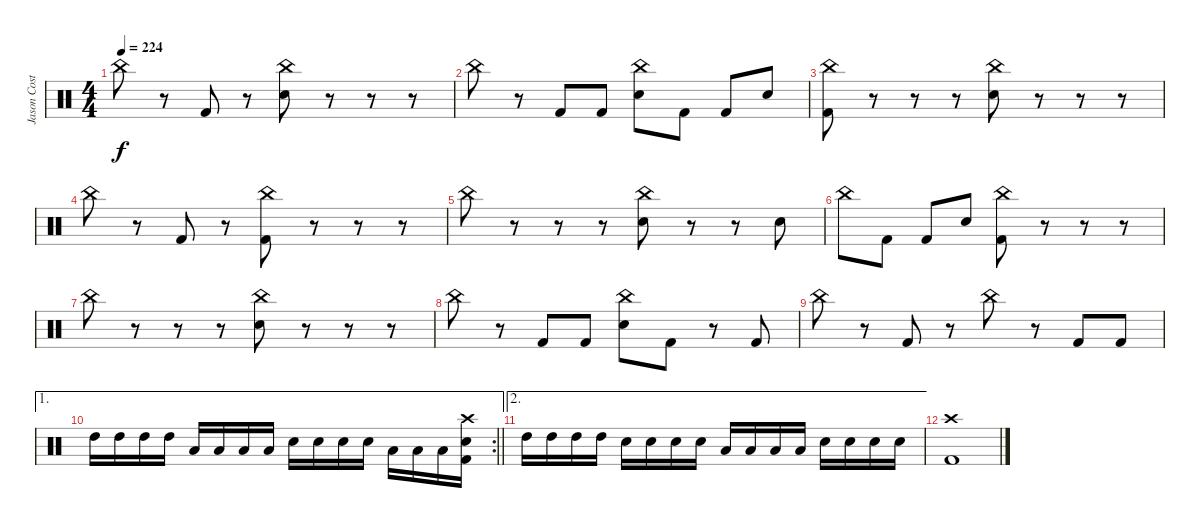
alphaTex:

\track ("Jason Costa" "Jason Cost") {instrument percussion}
\staff {score}
\articulation defaults
\ts (4 4)
\tempo 224
\clef neutral
\ks c "China (hit)".8{dy f}
r.8 "Kick (hit) 2".8 r.8 ("China (hit)" "Electric Snare (hit)").8 r.8 r.8 r.8 |
"China (hit)".8 r.8 "Kick (hit) 2".8 "Kick (hit) 2".8 ("China (hit)" "Electric Snare (hit)").8 "Kick (hit) 2".8 "Kick (hit) 2".8 "Electric Snare (hit)".8 |
("China (hit)" "Kick (hit) 2").8 r.8 r.8 r.8 ("China (hit)" "Electric Snare (hit)").8 r.8 r.8 r.8 |
"China (hit)".8 r.8 "Kick (hit) 2".8 r.8 ("China (hit)" "Kick (hit) 2").8 r.8 r.8 r.8 |
"China (hit)".8 r.8 r.8 r.8 ("China (hit)" "Electric Snare (hit)").8 r.8 r.8 "Electric Snare (hit)".8 |
"China (hit)".8 "Kick (hit) 2".8 "Kick (hit) 2".8 "Electric Snare (hit)".8 ("China (hit)" "Kick (hit) 2").8 r.8 r.8 r.8 |
"China (hit)".8 r.8 r.8 r.8 ("China (hit)" "Electric Snare (hit)").8 r.8 r.8 r.8 |
"China (hit)".8 r.8 "Kick (hit) 2".8 "Kick (hit) 2".8 ("China (hit)" "Electric Snare (hit)").8 "Kick (hit) 2".8 r.8 "Kick (hit) 2".8 |
"China (hit)".8 r.8 "Kick (hit) 2".8 r.8 "China (hit)".8 r.8 "Kick (hit) 2".8 "Kick (hit) 2".8 |
\ae 1
\rc 2
\barLineRight lightlight "High Tom (hit)".16 "High Tom (hit)".16 "High Tom (hit)".16 "High Tom (hit)".16 "Low Tom (hit)".16 "Low Tom (hit)".16 "Low Tom (hit)".16 "Low Tom (hit)".16 "Snare (hit) 2".16 "Snare (hit) 2".16 "Snare (hit) 2".16 "Snare (hit) 2".16 "Low Tom (hit)".16 "Low Tom (hit)".16 "Low Tom (hit)".16
("Crash high (hit)" "Snare (hit) 2" "Kick (hit) 2").16 |
\ae 2 "High Tom (hit)".16 "High Tom (hit)".16 "High Tom (hit)".16 "High Tom (hit)".16 "Electric Snare (hit)".16 "Electric Snare (hit)".16 "Electric Snare (hit)".16 "Electric Snare (hit)".16 "Low Tom (hit)".16 "Low Tom (hit)".16 "Low Tom (hit)".16 "Low Tom (hit)".16 "Electric Snare (hit)".16 "Electric Snare (hit)".16 "Electric Snare (hit)".16 "Electric Snare (hit)".16
|
("Crash high (hit)" "Kick (hit) 2").1
